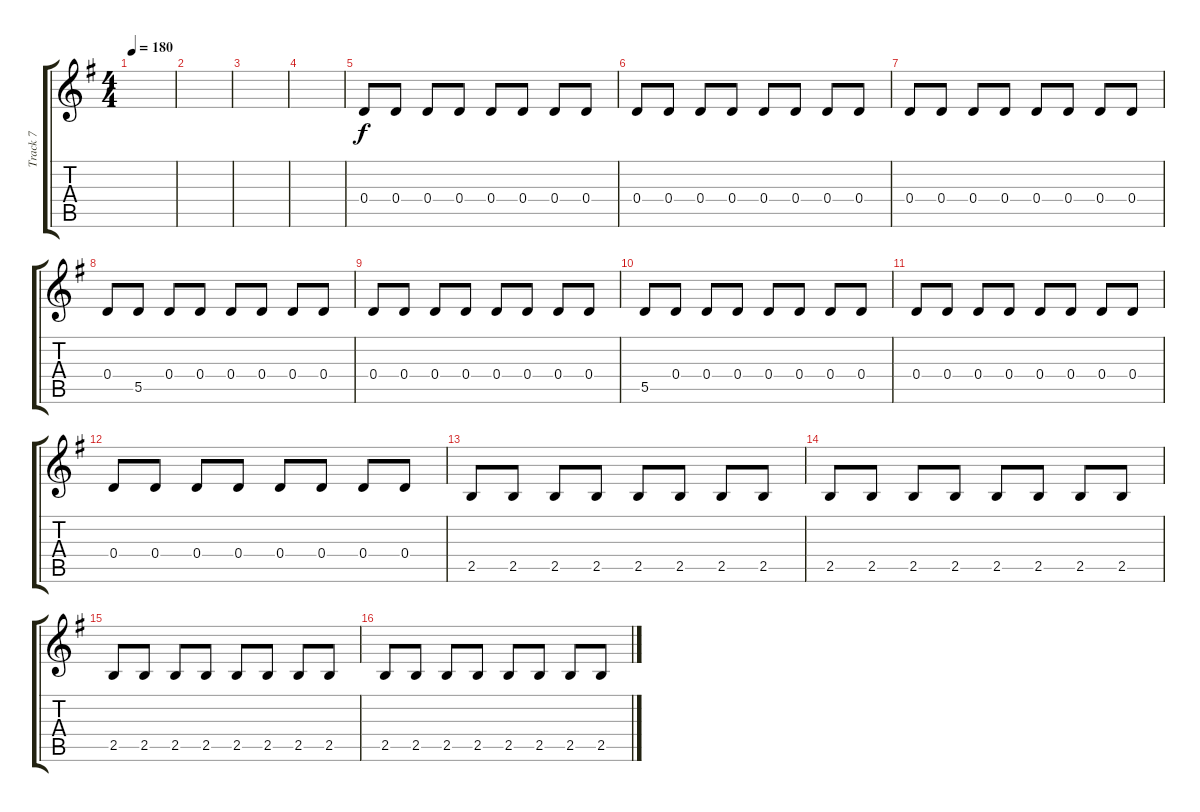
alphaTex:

\track ("Track 7" "Track 7") {instrument electricbassfinger}
\staff {score tabs}
\tuning (E4 B3 G3 D3 A2 E2) {hide}
\ts (4 4)
\tempo 180
\clef g2
\ks g
|
|
|
|
0.4.8 0.4.8 0.4.8 0.4.8 0.4.8 0.4.8 0.4.8 0.4.8 |
0.4.8 0.4.8 0.4.8 0.4.8 0.4.8 0.4.8 0.4.8 0.4.8 |
0.4.8 0.4.8 0.4.8 0.4.8 0.4.8 0.4.8 0.4.8 0.4.8 |
0.4.8 5.5.8 0.4.8 0.4.8 0.4.8 0.4.8 0.4.8 0.4.8 |
0.4.8 0.4.8 0.4.8 0.4.8 0.4.8 0.4.8 0.4.8 0.4.8 |
5.5.8 0.4.8 0.4.8 0.4.8 0.4.8 0.4.8 0.4.8 0.4.8 |
0.4.8 0.4.8 0.4.8 0.4.8 0.4.8 0.4.8 0.4.8 0.4.8 |
0.4.8 0.4.8 0.4.8 0.4.8 0.4.8 0.4.8 0.4.8 0.4.8 |
2.5.8 2.5.8 2.5.8 2.5.8 2.5.8 2.5.8 2.5.8 2.5.8 |
2.5.8 2.5.8 2.5.8 2.5.8 2.5.8 2.5.8 2.5.8 2.5.8 |
2.5.8 2.5.8 2.5.8 2.5.8 2.5.8 2.5.8 2.5.8 2.5.8 |
2.5.8 2.5.8 2.5.8 2.5.8 2.5.8 2.5.8 2.5.8 2.5.8
